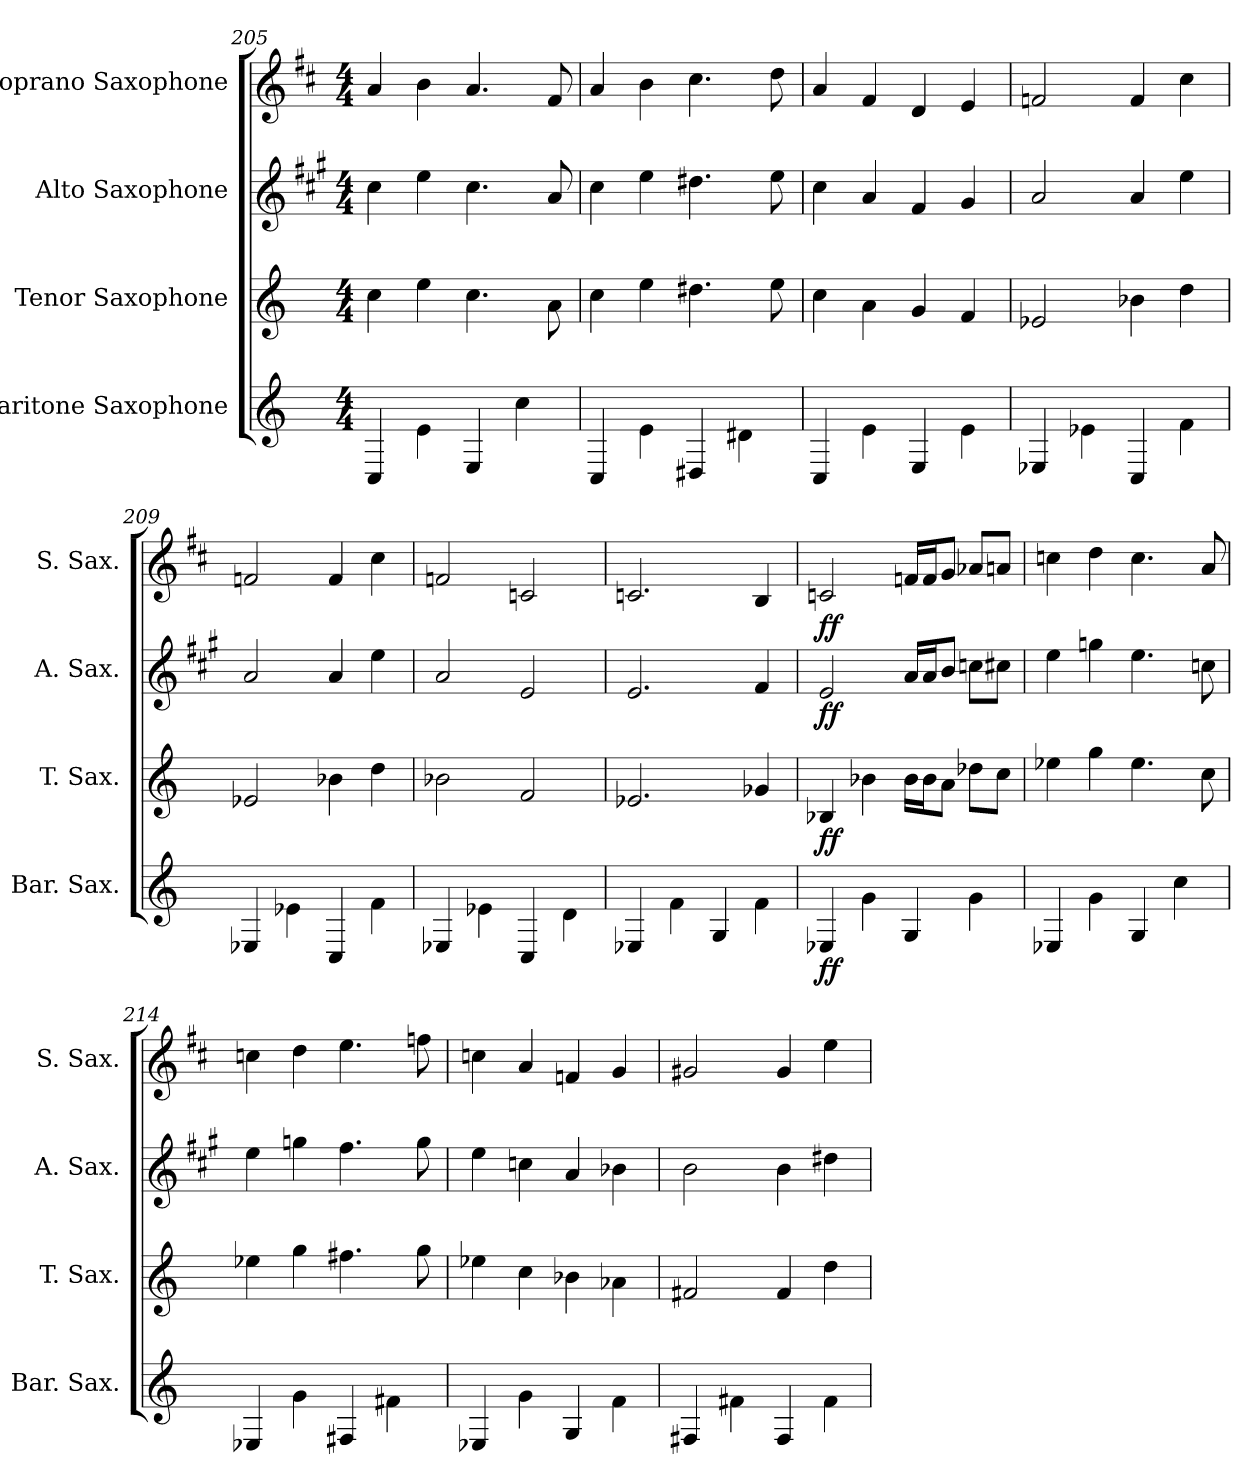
**kern	**dynam	**kern	**dynam	**kern	**dynam	**kern	**dynam
*part4	*part4	*part3	*part3	*part2	*part2	*part1	*part1
*staff4	*staff4	*staff3	*staff3	*staff2	*staff2	*staff1	*staff1
*I"Baritone Saxophone	*	*I"Tenor Saxophone	*	*I"Alto Saxophone	*	*I"Soprano Saxophone	*
*I'Bar. Sax.	*	*I'T. Sax.	*	*I'A. Sax.	*	*I'S. Sax.	*
*clefG2	*	*clefG2	*	*clefG2	*	*clefG2	*
*ITrd12c21	*	*ITrd8c14	*	*ITrd5c9	*	*ITrd1c2	*
*k[]	*	*k[]	*	*k[]	*	*k[]	*
*M4/4	*	*M4/4	*	*M4/4	*	*M4/4	*
=205	=205	=205	=205	=205	=205	=205	=205
4CC/	.	4c\	.	4e\	.	4g/	.
4E\	.	4e\	.	4g\	.	4a\	.
4EE/	.	4.c\	.	4.e\	.	4.g/	.
4c\	.	.	.	.	.	.	.
.	.	8A\	.	8c/	.	8e/	.
=206	=206	=206	=206	=206	=206	=206	=206
4CC/	.	4c\	.	4e\	.	4g/	.
4E\	.	4e\	.	4g\	.	4a\	.
4DD#X/	.	4.d#X\	.	4.f#X\	.	4.b\	.
4D#X\	.	.	.	.	.	.	.
.	.	8e\	.	8g\	.	8cc\	.
=207	=207	=207	=207	=207	=207	=207	=207
4CC/	.	4c\	.	4e\	.	4g/	.
4E\	.	4A\	.	4c/	.	4e/	.
4EE/	.	4G/	.	4A/	.	4c/	.
4E\	.	4F/	.	4B/	.	4d/	.
=208	=208	=208	=208	=208	=208	=208	=208
4EE-X/	.	2E-X/	.	2c/	.	2e-X/	.
4E-X\	.	.	.	.	.	.	.
4CC/	.	4B-X\	.	4c/	.	4e-/	.
4F\	.	4d\	.	4g\	.	4b\	.
!!LO:PB:g=z
=209	=209	=209	=209	=209	=209	=209	=209
4EE-X/	.	2E-X/	.	2c/	.	2e-X/	.
4E-X\	.	.	.	.	.	.	.
4CC/	.	4B-X\	.	4c/	.	4e-/	.
4F\	.	4d\	.	4g\	.	4b\	.
=210	=210	=210	=210	=210	=210	=210	=210
4EE-X/	.	2B-X\	.	2c/	.	2e-X/	.
4E-X\	.	.	.	.	.	.	.
4CC/	.	2F/	.	2G/	.	2B-X/	.
4D\	.	.	.	.	.	.	.
=211	=211	=211	=211	=211	=211	=211	=211
4EE-X/	.	2.E-X/	.	2.G/	.	2.B-X/	.
4F\	.	.	.	.	.	.	.
4GG/	.	.	.	.	.	.	.
4F\	.	4G-X/	.	4A/	.	4A/	.
=212	=212	=212	=212	=212	=212	=212	=212
!	!LO:DY:b	!	!LO:DY:b	!	!LO:DY:b	!	!LO:DY:b
4EE-X/	ff	4BB-X/	ff	2G/	ff	2B-X/	ff
4G\	.	4B-X\	.	.	.	.	.
4GG/	.	16B-\LL	.	16c/LL	.	16e-X/LL	.
.	.	16B-\J	.	16c/J	.	16e-/J	.
.	.	8A\J	.	8d/J	.	8f/J	.
4G\	.	8d-X\L	.	8e-X\L	.	8g-X/L	.
.	.	8c\J	.	8en\J	.	8gn/J	.
=213	=213	=213	=213	=213	=213	=213	=213
4EE-X/	.	4e-X\	.	4g\	.	4b-X\	.
4G\	.	4g\	.	4b-X\	.	4cc\	.
4GG/	.	4.e-\	.	4.g\	.	4.b-\	.
4c\	.	.	.	.	.	.	.
.	.	8c\	.	8e-X\	.	8g/	.
=214	=214	=214	=214	=214	=214	=214	=214
4EE-X/	.	4e-X\	.	4g\	.	4b-X\	.
4G\	.	4g\	.	4b-X\	.	4cc\	.
4FF#X/	.	4.f#X\	.	4.a\	.	4.dd\	.
4F#X\	.	.	.	.	.	.	.
.	.	8g\	.	8b-\	.	8ee-X\	.
=215	=215	=215	=215	=215	=215	=215	=215
4EE-X/	.	4e-X\	.	4g\	.	4b-X\	.
4G\	.	4c\	.	4e-X\	.	4g/	.
4GG/	.	4B-X\	.	4c/	.	4e-X/	.
4F\	.	4A-X\	.	4d-X\	.	4f/	.
!!LO:LB:g=z
=216	=216	=216	=216	=216	=216	=216	=216
4FF#X/	.	2F#X/	.	2d\	.	2f#X/	.
4F#X\	.	.	.	.	.	.	.
4FF#/	.	4F#/	.	4d\	.	4f#/	.
4F#\	.	4d\	.	4f#X\	.	4dd\	.
=	=	=	=	=	=	=	=
*-	*-	*-	*-	*-	*-	*-	*-
